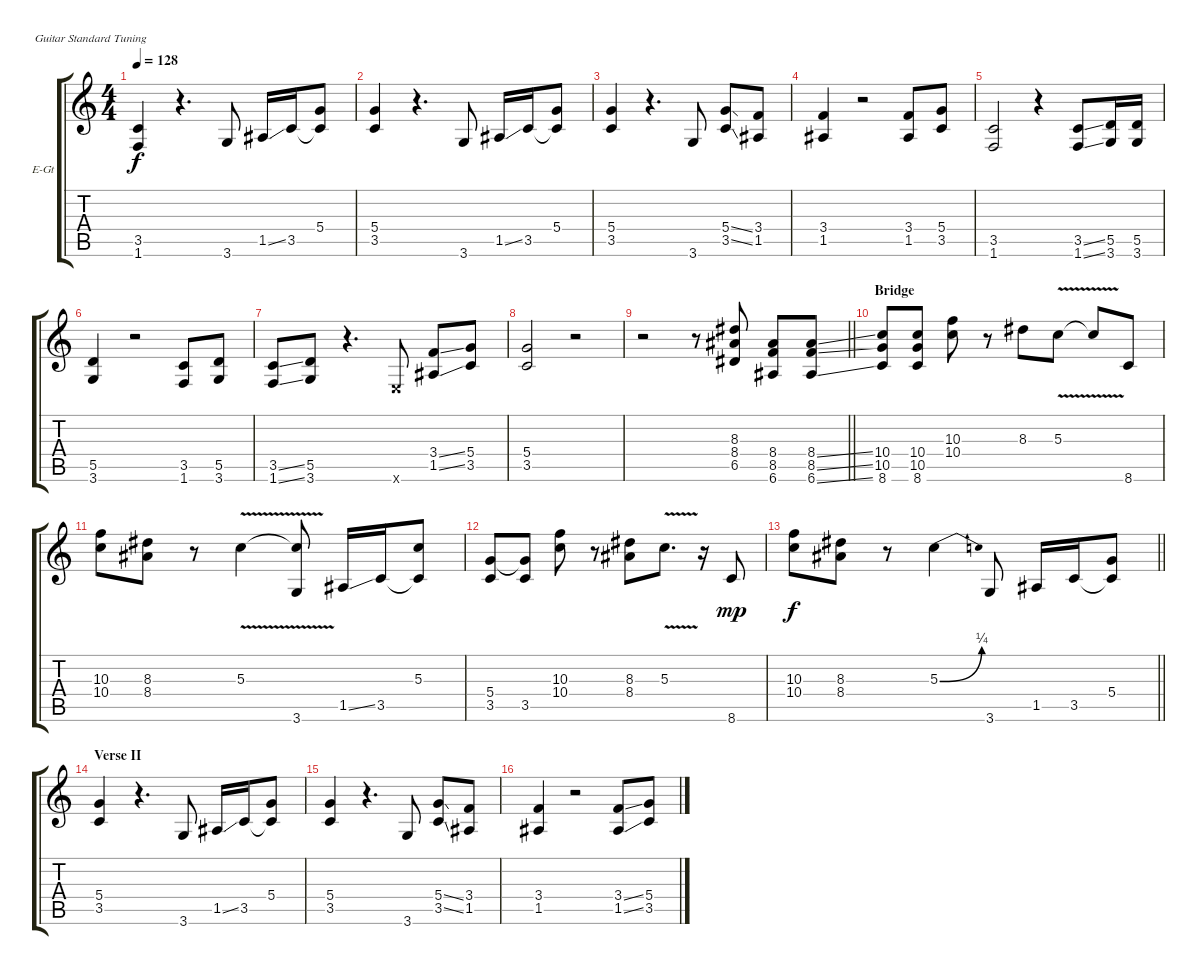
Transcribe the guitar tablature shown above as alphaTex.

\bracketExtendMode groupsimilarinstruments
\firstSystemTrackNameOrientation horizontal
\otherSystemsTrackNameOrientation horizontal
\track ("Lead Guitar" "E-Gt") {mute instrument overdrivenguitar}
\staff {score tabs}
\tuning (E4 B3 G3 D3 A2 E2)
\ts (4 4)
\tempo 128
\clef g2
\ks c
(3.5 1.6).4{dy f} r.4{d} 3.6.8 1.5{ss}.16 3.5.16 (5.4 3.5{t}).8 |
(5.4 3.5).4 r.4{d} 3.6.8 1.5{ss}.16 3.5.16 (5.4 3.5{t}).8 |
(5.4 3.5).4 r.4{d} 3.6.8 (5.4{ss} 3.5{ss}).8 (3.4 1.5).8 |
(3.4 1.5).4 r.2 (3.4 1.5).8 (5.4 3.5).8 |
(3.5 1.6).2 r.4 (3.5{ss} 1.6{ss}).8 (5.5 3.6).16 (5.5 3.6).16 |
(5.5 3.6).4 r.2 (3.5 1.6).8 (5.5 3.6).8 |
(3.5{ss} 1.6{ss}).8 (5.5 3.6).8 r.4{d} 0.6{x}.8 (3.4{ss} 1.5{ss}).8 (5.4 3.5).8 |
(5.4 3.5).2 r.2 |
\barLineRight lightlight
r.2 r.8 (8.3 8.4 6.5).8 (8.4 8.5 6.6).8 (8.4{ss} 8.5{ss} 6.6{ss}).8 |
\section ("" "Bridge")
(10.4 10.5 8.6).8 (10.4 10.5 8.6).8 (10.3 10.4).8 r.8 8.3.8 5.3{v}.8 5.3{v t}.8 8.6.8 |
(10.3 10.4).8 (8.3 8.4).8 r.8 5.3{v}.4 (5.3{v t} 3.6).8 1.5{ss}.16 3.5.16 (5.3 3.5{t}).8 |
(5.4 3.5).8 (5.4{t} 3.5).8 (10.3 10.4).8 r.8 (8.3 8.4).8 5.3{v}.8{d} r.16 8.6.8{dy mp} |
\barLineRight lightlight
(10.3 10.4).8{dy f} (8.3 8.4).8 r.8 5.3{be (bend 0 0 60 1)}.4 3.6.8 1.5.16 3.5.16 (5.4 3.5{t}).8 |
\section ("" "Verse II")
(5.4 3.5).4 r.4{d} 3.6.8 1.5{ss}.16 3.5.16 (5.4 3.5{t}).8 |
(5.4 3.5).4 r.4{d} 3.6.8 (5.4{ss} 3.5{ss}).8 (3.4 1.5).8 |
(3.4 1.5).4 r.2 (3.4{ss} 1.5{ss}).8 (5.4 3.5).8
